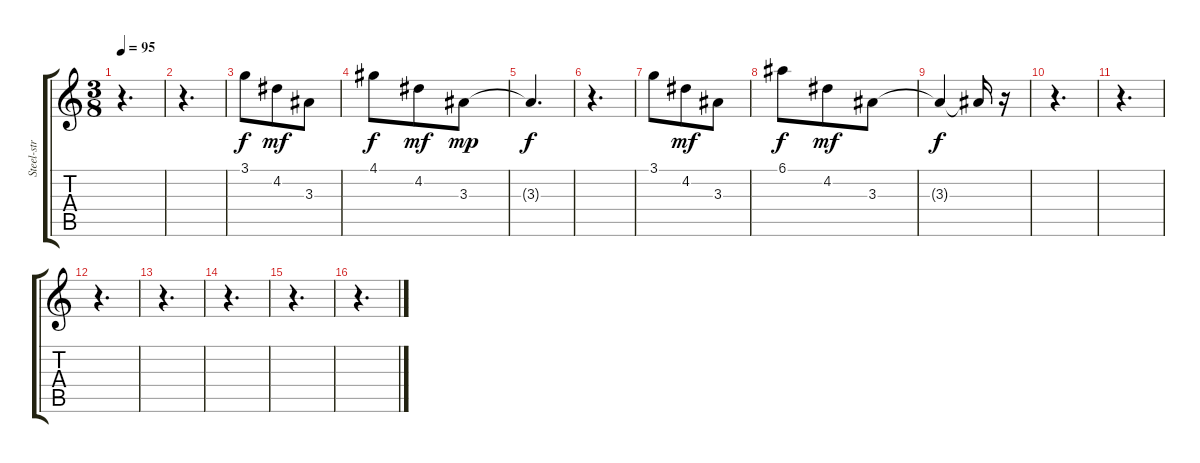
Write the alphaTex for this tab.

\track ("Steel-str Gt" "Steel-str ") {instrument acousticguitarsteel}
\staff {score tabs}
\tuning (E4 B3 G3 D3 A2 E2) {hide}
\ts (3 8)
\tempo 95
\clef g2
\ks c
r.4{d dy f} |
r.4{d} |
3.1.8 4.2.8{dy mf} 3.3.8 |
4.1.8{dy f} 4.2.8{dy mf} 3.3.8{dy mp} |
3.3{t}.4{d dy f} |
r.4{d} |
3.1.8 4.2.8{dy mf} 3.3.8 |
6.1.8{dy f} 4.2.8{dy mf} 3.3.8 |
3.3{t}.4{dy f} 3.3{t}.16 r.16 |
r.4{d} |
r.4{d} |
r.4{d} |
r.4{d} |
r.4{d} |
r.4{d} |
r.4{d}
